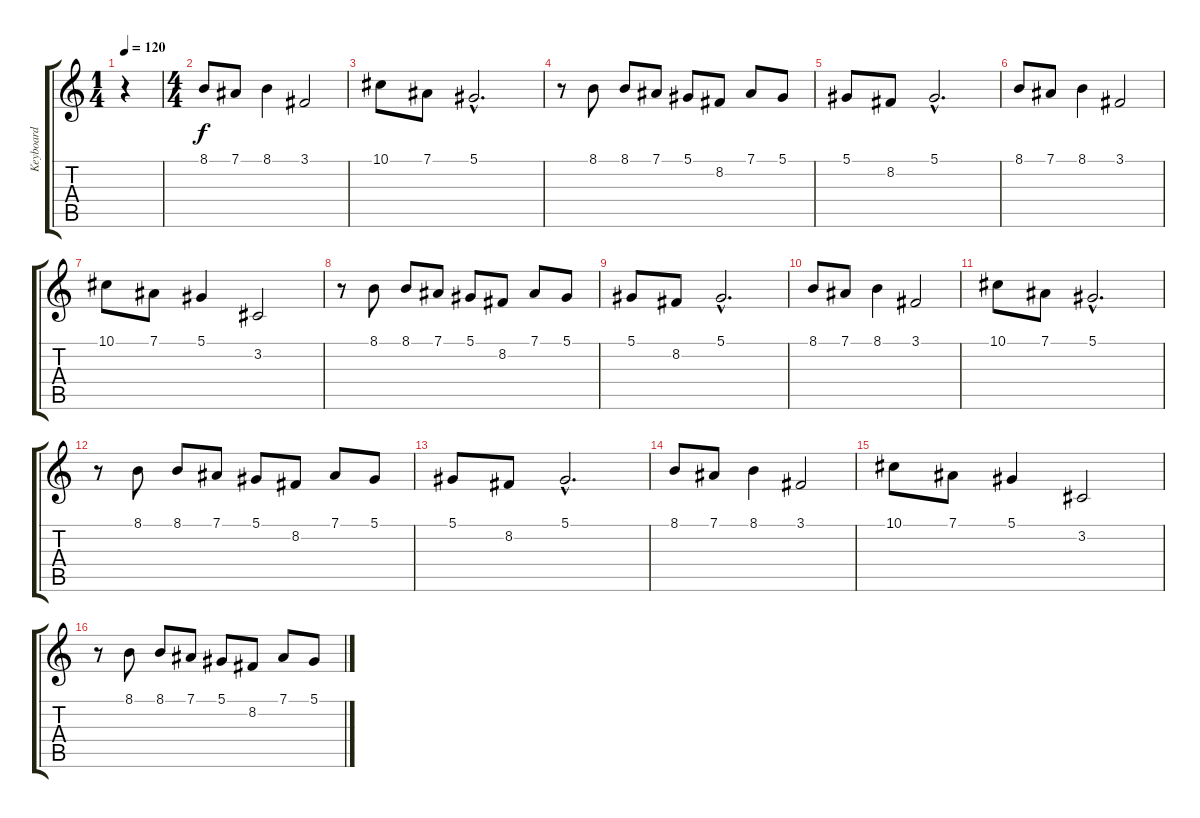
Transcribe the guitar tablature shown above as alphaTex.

\track ("Keyboard" "Keyboard") {instrument brasssection}
\staff {score tabs}
\tuning (Eb4 Bb3 Gb3 Db3 Ab2 Eb2) {hide}
\ts (1 4)
\tempo 120
\clef g2
\ks c
r.4{dy f instrument brasssection} |
\ts (4 4)
8.1.8 7.1.8 8.1.4 3.1.2 |
10.1.8 7.1.8 5.1{hac}.2{d} |
r.8 8.1.8 8.1.8 7.1.8 5.1.8 8.2.8 7.1.8 5.1.8 |
5.1.8 8.2.8 5.1{hac}.2{d} |
8.1.8 7.1.8 8.1.4 3.1.2 |
10.1.8 7.1.8 5.1.4 3.2.2 |
r.8 8.1.8 8.1.8 7.1.8 5.1.8 8.2.8 7.1.8 5.1.8 |
5.1.8 8.2.8 5.1{hac}.2{d} |
8.1.8 7.1.8 8.1.4 3.1.2 |
10.1.8 7.1.8 5.1{hac}.2{d} |
r.8 8.1.8 8.1.8 7.1.8 5.1.8 8.2.8 7.1.8 5.1.8 |
5.1.8 8.2.8 5.1{hac}.2{d} |
8.1.8 7.1.8 8.1.4 3.1.2 |
10.1.8 7.1.8 5.1.4 3.2.2 |
r.8 8.1.8 8.1.8 7.1.8 5.1.8 8.2.8 7.1.8 5.1.8
